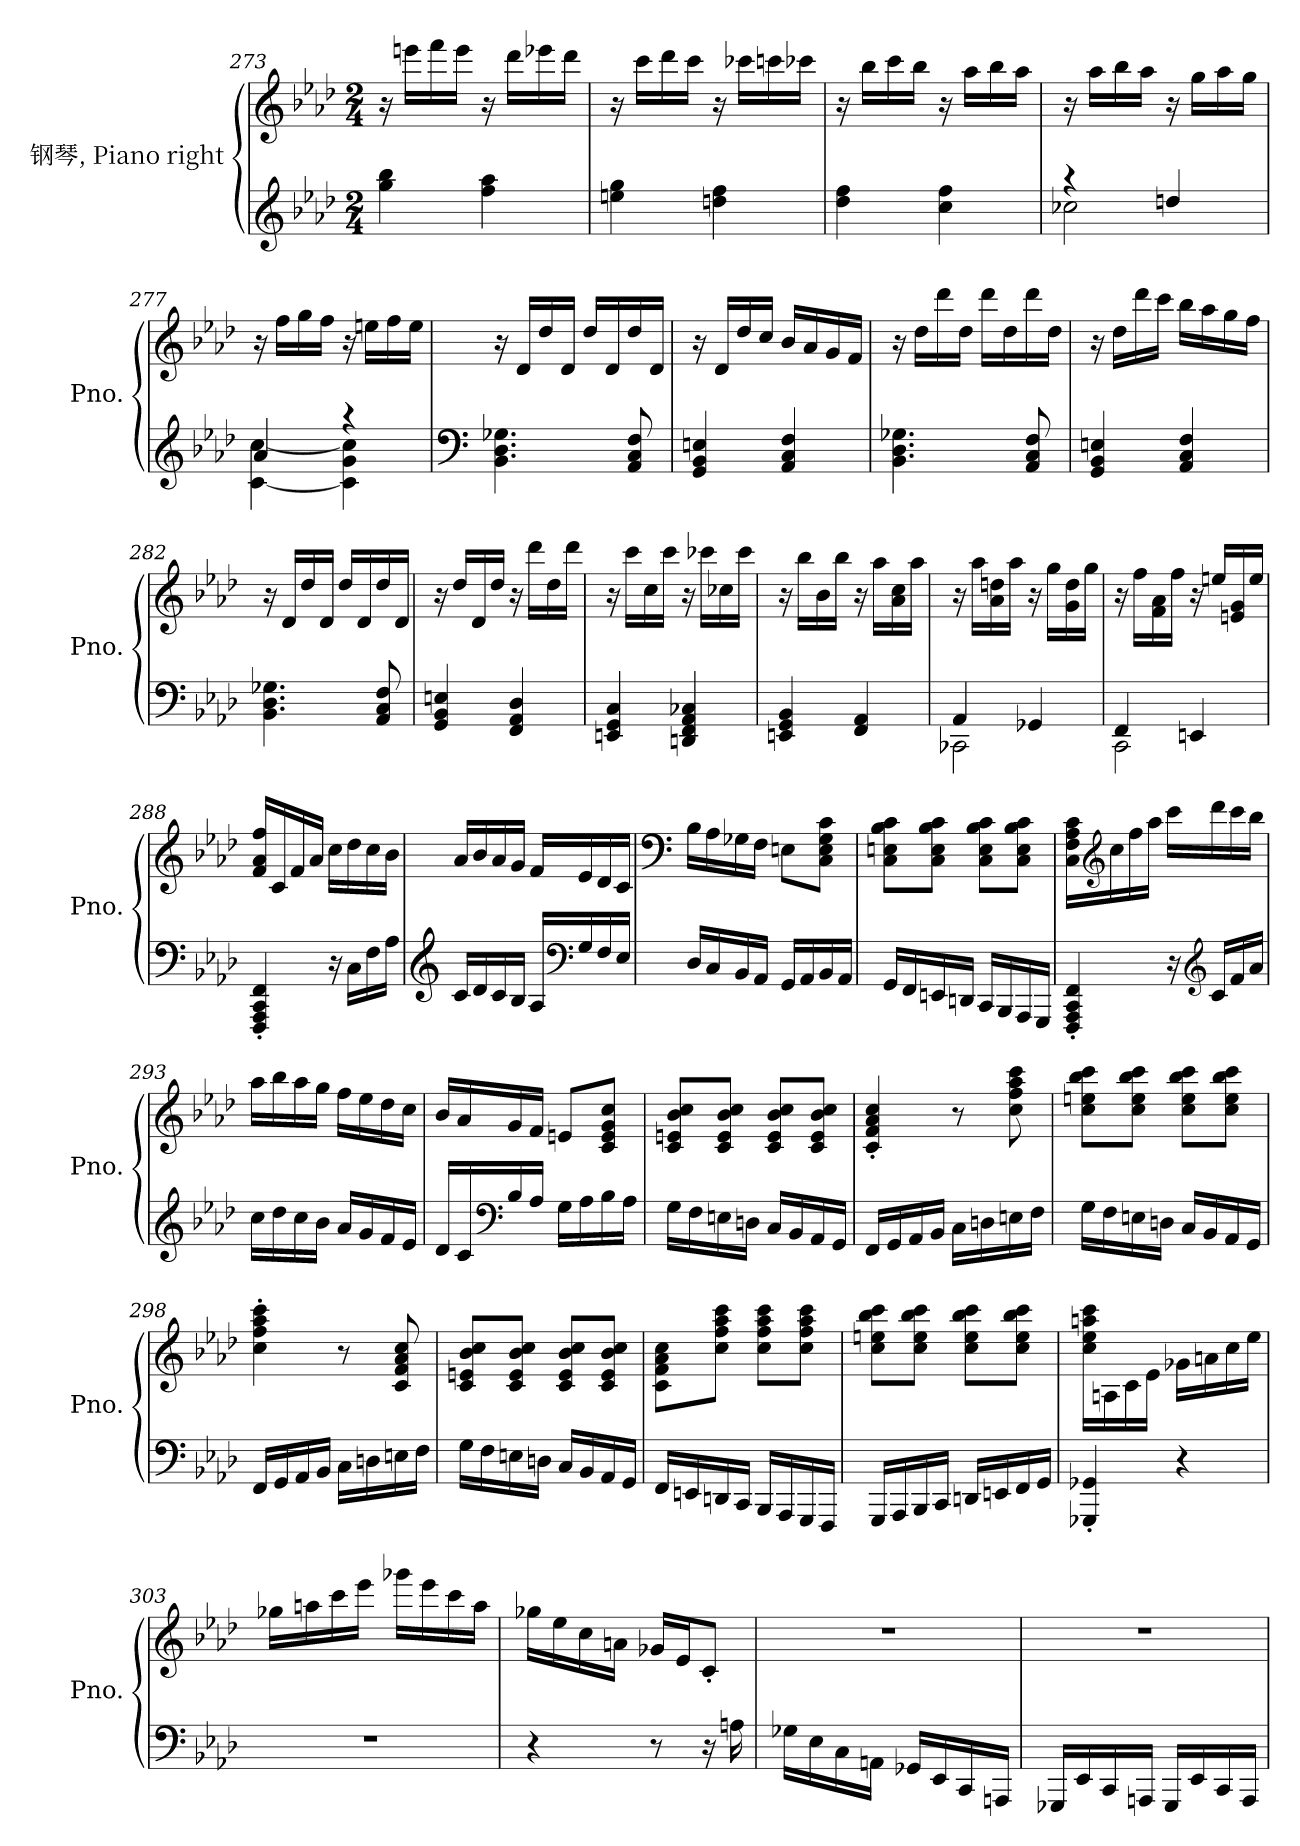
**kern	**kern
*part1	*part1
*staff2	*staff1
*I"钢琴, Piano right	*
*I'Pno.	*
!!LO:PB:g=z
*clefG2	*clefG2
*k[b-e-a-d-]	*k[b-e-a-d-]
*M2/4	*M2/4
=273	=273
4gg\ 4bb-\	16r
.	16eeen\LL
.	16fff\
.	16eee\JJ
4ff\ 4aa-\	16r
.	16ddd-\LL
.	16eee-X\
.	16ddd-\JJ
=274	=274
4een\ 4gg\	16r
.	16ccc\LL
.	16ddd-\
.	16ccc\JJ
4ddn\ 4ff\	16r
.	16ccc-X\LL
.	16cccn\
.	16ccc-X\JJ
=275	=275
4dd-\ 4ff\	16r
.	16bb-\LL
.	16ccc\
.	16bb-\JJ
4cc\ 4ff\	16r
.	16aa-\LL
.	16bb-\
.	16aa-\JJ
=276	=276
*^	*
4r	2cc-X\	16r
.	.	16aa-\LL
.	.	16bb-\
.	.	16aa-\JJ
4ddn/	.	16r
.	.	16gg\LL
.	.	16aa-\
.	.	16gg\JJ
!!LO:LB:g=z
=277	=277	=277
4a-/	[4c\ [4cc\	16r
.	.	16ff\LL
.	.	16gg\
.	.	16ff\JJ
4r	4c\] 4g\ 4cc\]	16r
.	.	16een\LL
.	.	16ff\
.	.	16ee\JJ
*v	*v	*
=278	=278
*clefF4	*
*	*MM142
4.BB-\ 4.D-\ 4.G-X\	16r
.	16d-/LL
.	16dd-/
.	16d-/JJ
.	16dd-/LL
.	16d-/
*	*MM139
8AA-/ 8C/ 8F/	16dd-/
.	16d-/JJ
=279	=279
4GG/ 4BB-/ 4En/	16r
.	16d-/LL
.	16dd-/
.	16cc/JJ
4AA-/ 4C/ 4F/	16b-/LL
.	16a-/
.	16g/
.	16f/JJ
=280	=280
*	*MM142
4.BB-\ 4.D-\ 4.G-X\	16r
.	16dd-\LL
.	16ddd-\
.	16dd-\JJ
.	16ddd-\LL
.	16dd-\
*	*MM139
8AA-/ 8C/ 8F/	16ddd-\
.	16dd-\JJ
!!LO:LB:g=z
=281	=281
4GG/ 4BB-/ 4En/	16r
.	16dd-\LL
.	16ddd-\
.	16ccc\JJ
4AA-/ 4C/ 4F/	16bb-\LL
.	16aa-\
.	16gg\
.	16ff\JJ
=282	=282
*	*MM142
4.BB-\ 4.D-\ 4.G-X\	16r
.	16d-/LL
.	16dd-/
.	16d-/JJ
.	16dd-/LL
.	16d-/
*	*MM139
8AA-/ 8C/ 8F/	16dd-/
.	16d-/JJ
=283	=283
4GG/ 4BB-/ 4En/	16r
.	16dd-/LL
.	16d-/
.	16dd-/JJ
*	*MM142
4FF/ 4AA-/ 4D-/	16r
.	16ddd-\LL
.	16dd-\
.	16ddd-\JJ
=284	=284
*	*MM139
4EEn/ 4GG/ 4C/	16r
.	16ccc\LL
.	16cc\
.	16ccc\JJ
4DDn/ 4FF/ 4AA-/ 4C-X/	16r
.	16ccc-X\LL
.	16cc-X\
.	16ccc-\JJ
!!LO:LB:g=z
=285	=285
*	*MM141
4EEn/ 4GG/ 4BB-/	16r
.	16bb-\LL
.	16b-\
.	16bb-\JJ
4FF/ 4AA-/	16r
.	16aa-\LL
.	16a-\ 16cc\
.	16aa-\JJ
=286	=286
*	*MM140
*^	*
4AA-/	2CC-X\	16r
.	.	16aa-\LL
.	.	16a-\ 16ddn\
.	.	16aa-\JJ
4GG-X/	.	16r
.	.	16gg\LL
.	.	16g\ 16dd\
.	.	16gg\JJ
=287	=287	=287
4FF/	2CC\	16r
.	.	16ff\LL
.	.	16f\ 16a-\
.	.	16ff\JJ
4EEn/	.	16r
.	.	16een/LL
.	.	16en/ 16g/
.	.	16ee/JJ
*v	*v	*
=288	=288
*	*MM142
4FFF/' 4AAA-/' 4CC/' 4FF/'	16f/ 16a-/ 16ff/LL
.	16c/
.	16f/
.	16a-/JJ
16r	16cc\LL
16C\LL	16dd-\
*	*MM143
16F\	16cc\
16A-\JJ	16b-\JJ
!!LO:LB:g=z
=289	=289
*clefG2	*
16c/LL	16a-/LL
16d-/	16b-/
16c/	16a-/
16B-/JJ	16g/JJ
16A-/LL	16f/LL
*clefF4	*
16G/	16e-/
16F/	16d-/
16E-/JJ	16c/JJ
=290	=290
*	*clefF4
16D-/LL	16B-\LL
16C/	16A-\
16BB-/	16G-X\
16AA-/JJ	16F\JJ
*	*MM137
16GG/LL	8En\L
16AA-/	.
16BB-/	8C\ 8E\ 8G-\ 8c\J
16AA-/JJ	.
=291	=291
16GG/LL	8C\ 8En\ 8B-\ 8c\L
16FF/	.
16EEn/	8C\ 8E\ 8B-\ 8c\J
16DDn/JJ	.
16CC/LL	8C\ 8E\ 8B-\ 8c\L
16BBB-/	.
16AAA-/	8C\ 8E\ 8B-\ 8c\J
16GGG/JJ	.
!!LO:LB:g=z
=292	=292
*	*MM142
4FFF/' 4AAA-/' 4CC/' 4FF/'	16C\ 16F\ 16A-\ 16c\LL
*	*clefG2
.	16cc\
.	16ff\
.	16aa-\JJ
16r	16ccc\LL
*clefG2	*
16c/LL	16ddd-\
*	*MM143
16f/	16ccc\
16a-/JJ	16bb-\JJ
=293	=293
16cc\LL	16aa-\LL
16dd-\	16bb-\
16cc\	16aa-\
16b-\JJ	16gg\JJ
16a-/LL	16ff\LL
16g/	16ee-\
16f/	16dd-\
16e-/JJ	16cc\JJ
=294	=294
16d-/LL	16b-/LL
16c/	16a-/
*clefF4	*
16B-/	16g/
16A-/JJ	16f/JJ
*	*MM137
16G\LL	8en/L
16A-\	.
16B-\	8c/ 8e/ 8g/ 8cc/J
16A-\JJ	.
=295	=295
16G\LL	8c/ 8en/ 8b-/ 8cc/L
16F\	.
16En\	8c/ 8e/ 8b-/ 8cc/J
16Dn\JJ	.
16C/LL	8c/ 8e/ 8b-/ 8cc/L
16BB-/	.
16AA-/	8c/ 8e/ 8b-/ 8cc/J
16GG/JJ	.
!!LO:PB:g=z
=296	=296
*	*MM100
16FF/LL	4c/' 4f/' 4a-/' 4cc/'
16GG/	.
16AA-/	.
16BB-/JJ	.
*	*MM137
16C\LL	8r
16Dn\	.
16En\	8cc\ 8ff\ 8aa-\ 8ccc\
16F\JJ	.
=297	=297
16G\LL	8cc\ 8een\ 8bb-\ 8ccc\L
16F\	.
16En\	8cc\ 8ee\ 8bb-\ 8ccc\J
16Dn\JJ	.
16C/LL	8cc\ 8ee\ 8bb-\ 8ccc\L
16BB-/	.
16AA-/	8cc\ 8ee\ 8bb-\ 8ccc\J
16GG/JJ	.
=298	=298
*	*MM100
16FF/LL	4cc\' 4ff\' 4aa-\' 4ccc\'
16GG/	.
16AA-/	.
16BB-/JJ	.
*	*MM137
16C\LL	8r
16Dn\	.
16En\	8c/ 8f/ 8a-/ 8cc/
16F\JJ	.
=299	=299
16G\LL	8c/ 8en/ 8b-/ 8cc/L
16F\	.
16En\	8c/ 8e/ 8b-/ 8cc/J
16Dn\JJ	.
16C/LL	8c/ 8e/ 8b-/ 8cc/L
16BB-/	.
16AA-/	8c/ 8e/ 8b-/ 8cc/J
16GG/JJ	.
!!LO:LB:g=z
=300	=300
*	*MM100
16FF/LL	8c\ 8f\ 8a-\ 8cc\L
16EEn/	.
16DDn/	8cc\ 8ff\ 8aa-\ 8ccc\J
16CC/JJ	.
*	*MM137
16BBB-/LL	8cc\ 8ff\ 8aa-\ 8ccc\L
16AAA-/	.
16GGG/	8cc\ 8ff\ 8aa-\ 8ccc\J
16FFF/JJ	.
=301	=301
16GGG/LL	8cc\ 8een\ 8bb-\ 8ccc\L
16AAA-/	.
16BBB-/	8cc\ 8ee\ 8bb-\ 8ccc\J
16CC/JJ	.
16DDn/LL	8cc\ 8ee\ 8bb-\ 8ccc\L
16EEn/	.
16FF/	8cc\ 8ee\ 8bb-\ 8ccc\J
16GG/JJ	.
=302	=302
*	*MM128
4GGG-X/' 4GG-X/'	16cc\ 16ee-\ 16aan\ 16ccc\LL
.	16An\
.	16c\
.	16e-\JJ
4r	16g-X\LL
.	16an\
.	16cc\
.	16ee-\JJ
!!LO:LB:g=z
=303	=303
2r	16gg-X\LL
.	16aan\
.	16ccc\
.	16eee-\JJ
.	16ggg-X\LL
.	16eee-\
.	16ccc\
.	16aa\JJ
=304	=304
*	*MM142
4r	16gg-X\LL
.	16ee-\
.	16cc\
.	16an\JJ
8r	16g-X/LL
.	16e-/J
*	*MM141
16r	8c'/J
16An\	.
=305	=305
16G-X\LL	2r
16E-\	.
16C\	.
16AAn\JJ	.
16GG-X/LL	.
16EE-/	.
16CC/	.
16AAAn/JJ	.
!!LO:LB:g=z
=306	=306
*	*MM138
16GGG-X/LL	2r
16EE-/	.
16CC/	.
16AAAn/JJ	.
16GGG-/LL	.
16EE-/	.
16CC/	.
16AAA/JJ	.
=	=
*-	*-
